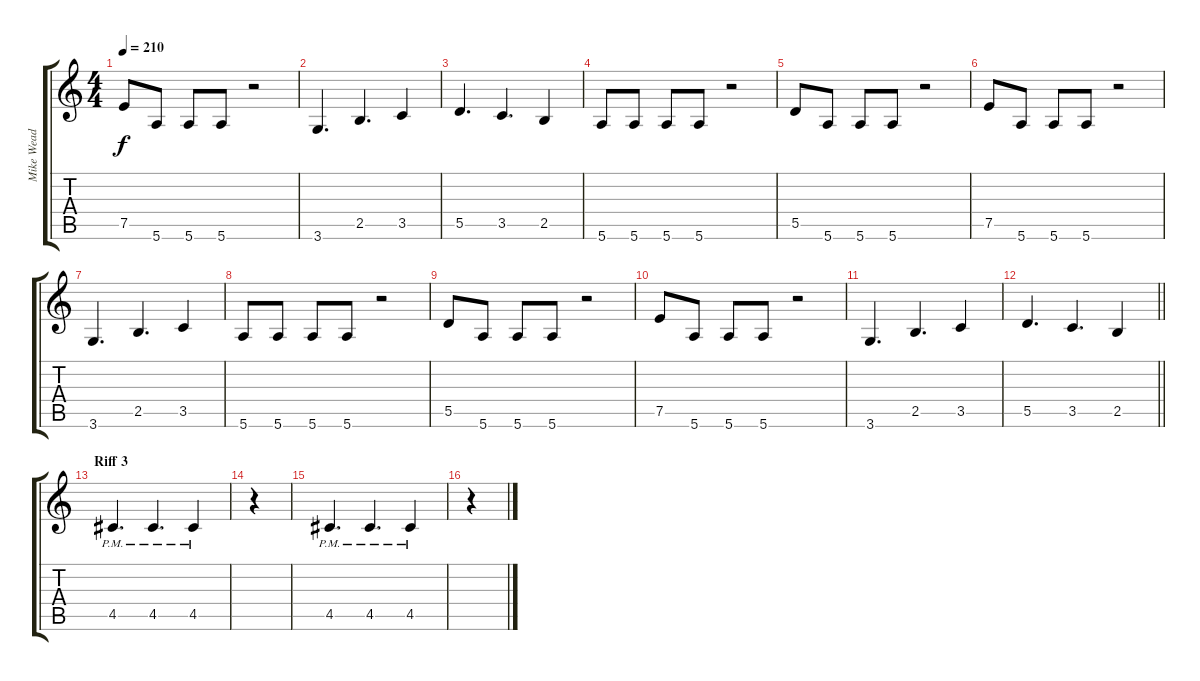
\track ("Mike Wead" "Mike Wead") {instrument distortionguitar}
\staff {score tabs}
\tuning (E4 B3 G3 D3 A2 E2) {hide}
\ts (4 4)
\tempo 210
\clef g2
\ks c
7.5.8{dy f} 5.6.8 5.6.8 5.6.8 r.2 |
3.6.4{d} 2.5.4{d} 3.5.4 |
5.5.4{d} 3.5.4{d} 2.5.4 |
5.6.8 5.6.8 5.6.8 5.6.8 r.2 |
5.5.8 5.6.8 5.6.8 5.6.8 r.2 |
7.5.8 5.6.8 5.6.8 5.6.8 r.2 |
3.6.4{d} 2.5.4{d} 3.5.4 |
5.6.8 5.6.8 5.6.8 5.6.8 r.2 |
5.5.8 5.6.8 5.6.8 5.6.8 r.2 |
7.5.8 5.6.8 5.6.8 5.6.8 r.2 |
3.6.4{d} 2.5.4{d} 3.5.4 |
\barLineRight lightlight
5.5.4{d} 3.5.4{d} 2.5.4 |
\section ("" "Riff 3")
4.5{pm}.4{d} 4.5{pm}.4{d} 4.5{pm}.4 |
r.4 |
4.5{pm}.4{d} 4.5{pm}.4{d} 4.5{pm}.4 |
r.4
